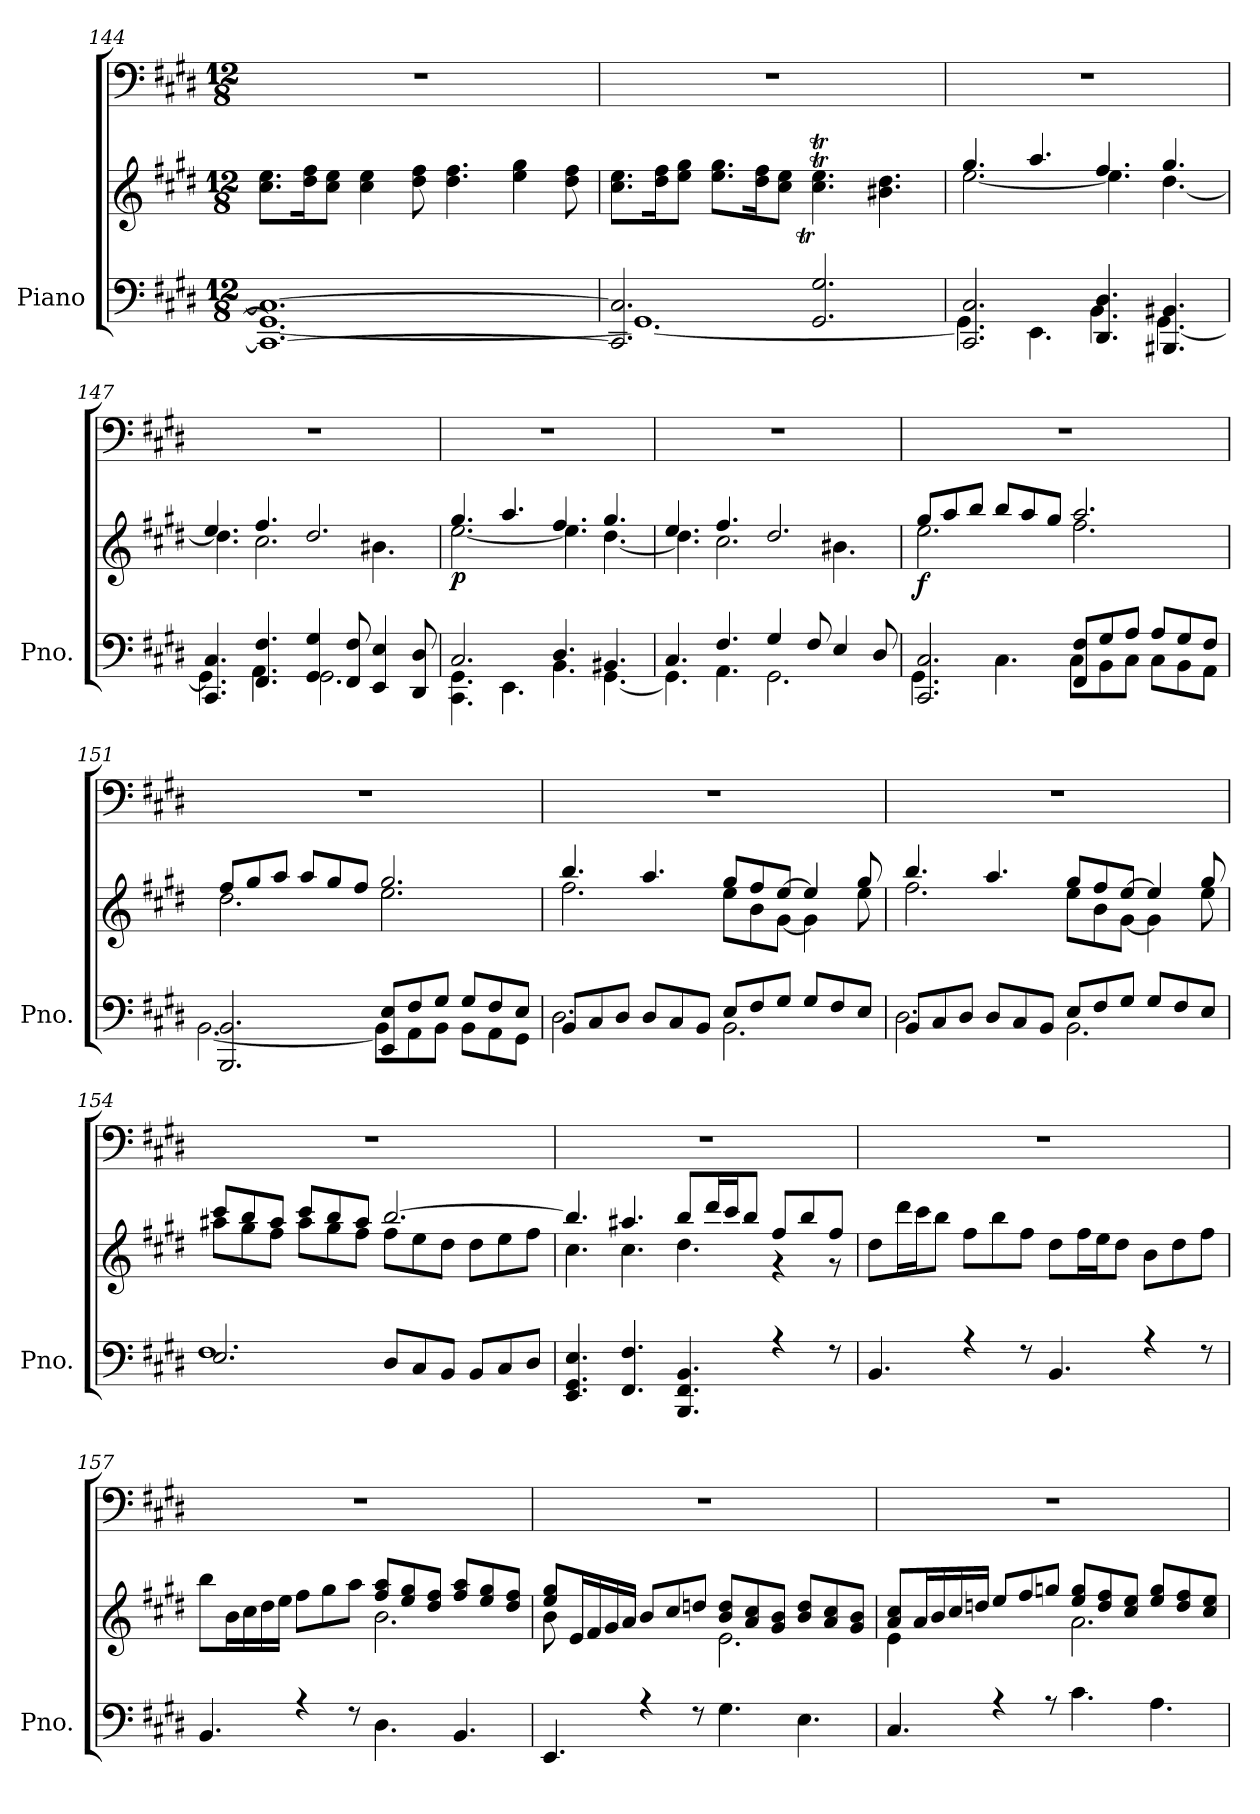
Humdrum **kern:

**kern	**kern	**kern	**dynam
*part1	*part1	*part1	*part1
*staff3	*staff2	*staff1	*staff1/2/3
*I"Piano	*	*	*
*I'Pno.	*	*	*
!!LO:PB:g=z
*clefF4	*clefG2	*clefF4	*
*k[f#c#g#d#]	*k[f#c#g#d#]	*k[f#c#g#d#]	*
*M12/8	*M12/8	*M12/8	*
=144	=144	=144	=144
*^	*	*	*
1.CC#_ 1.C#_	1.GG#_	8.cc#\ 8.ee\L	1.r	.
.	.	16dd#\ 16ff#\K	.	.
.	.	8cc#\ 8ee\J	.	.
.	.	4cc#\ 4ee\	.	.
.	.	8dd#\ 8ff#\	.	.
.	.	4.dd#\ 4.ff#\	.	.
.	.	4ee\ 4gg#\	.	.
.	.	8dd#\ 8ff#\	.	.
!!LO:LB:g=z
=145	=145	=145	=145	=145
*	*	*^	*	*
2.CC#/] 2.C#/]	1.GG#_	8.cc#\ 8.ee\L	2.ryy	1.r	.
.	.	16dd#\ 16ff#\K	.	.	.
.	.	8ee\ 8gg#\J	.	.	.
.	.	8.ee\ 8.gg#\L	.	.	.
.	.	16dd#\ 16ff#\K	.	.	.
.	.	8cc#\ 8ee\J	.	.	.
2.GG#/ 2.G#/	.	4.cc#\T 4.ee\T	4.eeT\yy	.	.
.	.	4.b#X\ 4.dd#\	4.ryy	.	.
=146	=146	=146	=146	=146	=146
2.CC#/ 2.C#/	4.GG#\]	4.gg#/	[2.ee\	1.r	.
.	4.EE\	4.aa/	.	.	.
4.DD#/ 4.D#/	4.BB\	4.ff#/	4.ee\]	.	.
4.BBB#X/ 4.BB#X/	[4.GG#\	4.gg#/	[4.dd#\	.	.
=147	=147	=147	=147	=147	=147
4.CC#/ 4.C#/	4.GG#\]	4.ee/	4.dd#\]	1.r	.
4.FF#/ 4.F#/	4.AA\	4.ff#/	2.cc#\	.	.
4GG#/ 4G#/	2.GG#\	2.dd#/	.	.	.
8FF#/ 8F#/	.	.	.	.	.
4EE/ 4E/	.	.	4.b#X\	.	.
8DD#/ 8D#/	.	.	.	.	.
=148	=148	=148	=148	=148	=148
!	!	!	!	!	!LO:DY:b=2
2.C#/	4.CC#\ 4.GG#\	4.gg#/	[2.ee\	1.r	p
.	4.EE\	4.aa/	.	.	.
4.D#/	4.BB\	4.ff#/	4.ee\]	.	.
4.BB#X/	[4.GG#\	4.gg#/	[4.dd#\	.	.
!!LO:LB:g=z
=149	=149	=149	=149	=149	=149
4.C#/	4.GG#\]	4.ee/	4.dd#\]	1.r	.
4.F#/	4.AA\	4.ff#/	2.cc#\	.	.
4G#/	2.GG#\	2.dd#/	.	.	.
8F#/	.	.	.	.	.
4E/	.	.	4.b#X\	.	.
8D#/	.	.	.	.	.
=150	=150	=150	=150	=150	=150
!	!	!	!	!	!LO:DY:b=2
2.CC#/ 2.C#/	4.GG#\	8gg#/L	2.ee\	1.r	f
.	.	8aa/	.	.	.
.	.	8bb/J	.	.	.
.	4.C#\	8bb/L	.	.	.
.	.	8aa/	.	.	.
.	.	8gg#/J	.	.	.
8FF#/ 8F#/L	8C#\L	2.aa/	2.ff#\	.	.
8G#/	8BB\	.	.	.	.
8A/J	8C#\J	.	.	.	.
8A/L	8C#\L	.	.	.	.
8G#/	8BB\	.	.	.	.
8F#/J	8AA\J	.	.	.	.
=151	=151	=151	=151	=151	=151
2.BBB/ 2.BB/	[2.BB\	8ff#/L	2.dd#\	1.r	.
.	.	8gg#/	.	.	.
.	.	8aa/J	.	.	.
.	.	8aa/L	.	.	.
.	.	8gg#/	.	.	.
.	.	8ff#/J	.	.	.
8EE/ 8E/L	8BB\L]	2.gg#/	2.ee\	.	.
8F#/	8AA\	.	.	.	.
8G#/J	8BB\J	.	.	.	.
8G#/L	8BB\L	.	.	.	.
8F#/	8AA\	.	.	.	.
8E/J	8GG#\J	.	.	.	.
!!LO:PB:g=z
=152	=152	=152	=152	=152	=152
8BB/L	2.D#\	4.bb/	2.ff#\	1.r	.
8C#/	.	.	.	.	.
8D#/J	.	.	.	.	.
8D#/L	.	4.aa/	.	.	.
8C#/	.	.	.	.	.
8BB/J	.	.	.	.	.
8E/L	2.BB\	8gg#/L	8ee\L	.	.
8F#/	.	8ff#/	8b\	.	.
8G#/J	.	[8ee/J	[8g#\J	.	.
8G#/L	.	4ee/]	4g#\]	.	.
8F#/	.	.	.	.	.
8E/J	.	8gg#/	8ee\	.	.
=153	=153	=153	=153	=153	=153
8BB/L	2.D#\	4.bb/	2.ff#\	1.r	.
8C#/	.	.	.	.	.
8D#/J	.	.	.	.	.
8D#/L	.	4.aa/	.	.	.
8C#/	.	.	.	.	.
8BB/J	.	.	.	.	.
8E/L	2.BB\	8gg#/L	8ee\L	.	.
8F#/	.	8ff#/	8b\	.	.
8G#/J	.	[8ee/J	[8g#\J	.	.
8G#/L	.	4ee/]	4g#\]	.	.
8F#/	.	.	.	.	.
8E/J	.	8gg#/	8ee\	.	.
!!LO:LB:g=z
=154	=154	=154	=154	=154	=154
2.E/	1.F#	8ccc#/L	8aa#X\L	1.r	.
.	.	8bb/	8gg#\	.	.
.	.	8aa#/J	8ff#\J	.	.
.	.	8ccc#/L	8aa#\L	.	.
.	.	8bb/	8gg#\	.	.
.	.	8aa#/J	8ff#\J	.	.
8D#/L	.	[2.bb/	8ff#\L	.	.
8C#/	.	.	8ee\	.	.
8BB/J	.	.	8dd#\J	.	.
8BB/L	.	.	8dd#\L	.	.
8C#/	.	.	8ee\	.	.
8D#/J	.	.	8ff#\J	.	.
!!LO:LB:g=z
=155	=155	=155	=155	=155	=155
4.EE/ 4.GG#/ 4.E/	1.ryy	4.bb/]	4.cc#\	1.r	.
4.FF#/ 4.F#/	.	4.aa#X/	4.cc#\	.	.
4.BBB/ 4.FF#/ 4.BB/	.	8bb/L	4.dd#\	.	.
.	.	16ddd#/L	.	.	.
.	.	16ccc#/J	.	.	.
.	.	8bb/J	.	.	.
4r	.	8ff#/L	4r	.	.
.	.	8bb/	.	.	.
8r	.	8ff#/J	8r	.	.
*	*	*v	*v	*	*
=156	=156	=156	=156	=156
4.BB/	1.ryy	8dd#\L	1.r	.
.	.	16ddd#\L	.	.
.	.	16ccc#\J	.	.
.	.	8bb\J	.	.
4r	.	8ff#\L	.	.
.	.	8bb\	.	.
8r	.	8ff#\J	.	.
4.BB/	.	8dd#\L	.	.
.	.	16ff#\L	.	.
.	.	16ee\J	.	.
.	.	8dd#\J	.	.
4r	.	8b\L	.	.
.	.	8dd#\	.	.
8r	.	8ff#\J	.	.
!!LO:LB:g=z
=157	=157	=157	=157	=157
*	*	*^	*	*
4.BB/	1.ryy	8bb\L	2.ryy	1.r	.
.	.	16b\L	.	.	.
.	.	16cc#\	.	.	.
.	.	16dd#\	.	.	.
.	.	16ee\JJ	.	.	.
4r	.	8ff#\L	.	.	.
.	.	8gg#\	.	.	.
8r	.	8aa\J	.	.	.
4.D#\	.	8ff#/ 8aa/L	2.b\	.	.
.	.	8ee/ 8gg#/	.	.	.
.	.	8dd#/ 8ff#/J	.	.	.
4.BB/	.	8ff#/ 8aa/L	.	.	.
.	.	8ee/ 8gg#/	.	.	.
.	.	8dd#/ 8ff#/J	.	.	.
!!LO:PB:g=z
=158	=158	=158	=158	=158	=158
4.EE/	1.ryy	8ee/ 8gg#/L	8b\	1.r	.
.	.	16e/L	8ryy	.	.
.	.	16f#/	.	.	.
*	*	*v	*v	*	*
.	.	16g#/	.	.
.	.	16a/JJ	.	.
4r	.	8b/L	.	.
.	.	8cc#/	.	.
8r	.	8ddn/J	.	.
*	*	*^	*	*
4.G#\	.	8b/ 8dd/L	2.e\	.	.
.	.	8a/ 8cc#/	.	.	.
.	.	8g#/ 8b/J	.	.	.
4.E\	.	8b/ 8dd/L	.	.	.
.	.	8a/ 8cc#/	.	.	.
.	.	8g#/ 8b/J	.	.	.
=159	=159	=159	=159	=159	=159
4.C#/	1.ryy	8a/ 8cc#/L	4e\	1.r	.
.	.	16a/L	.	.	.
.	.	16b/	.	.	.
.	.	16cc#/	2ryy	.	.
.	.	16ddn/JJ	.	.	.
4r	.	8ee/L	.	.	.
.	.	8ff#/	.	.	.
8r	.	8ggn/J	.	.	.
4.c#\	.	8ee/ 8gg/L	2.a\	.	.
.	.	8dd/ 8ff#/	.	.	.
.	.	8cc#/ 8ee/J	.	.	.
4.A\	.	8ee/ 8gg/L	.	.	.
.	.	8dd/ 8ff#/	.	.	.
.	.	8cc#/ 8ee/J	.	.	.
*v	*v	*	*	*	*
*	*v	*v	*	*
=	=	=	=
*-	*-	*-	*-
